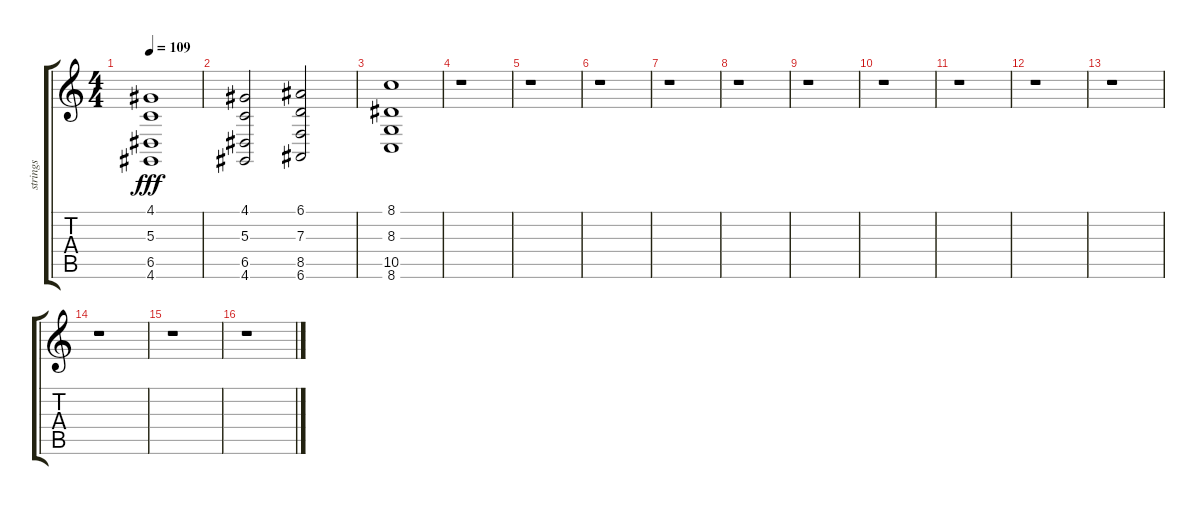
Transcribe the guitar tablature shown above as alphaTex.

\track ("strings" "strings") {instrument tremolostrings}
\staff {score tabs}
\tuning (E4 B3 G3 D3 A2 E2) {hide}
\ts (4 4)
\tempo 109
\clef g2
\ks c
(4.1 5.3 6.5 4.6).1{dy fff} |
(4.1 5.3 6.5 4.6).2 (6.1 7.3 8.5 6.6).2 |
(8.1 8.3 10.5 8.6).1 |
r.1 |
r.1 |
r.1 |
r.1 |
r.1 |
r.1 |
r.1 |
r.1 |
r.1 |
r.1 |
r.1 |
r.1 |
r.1
